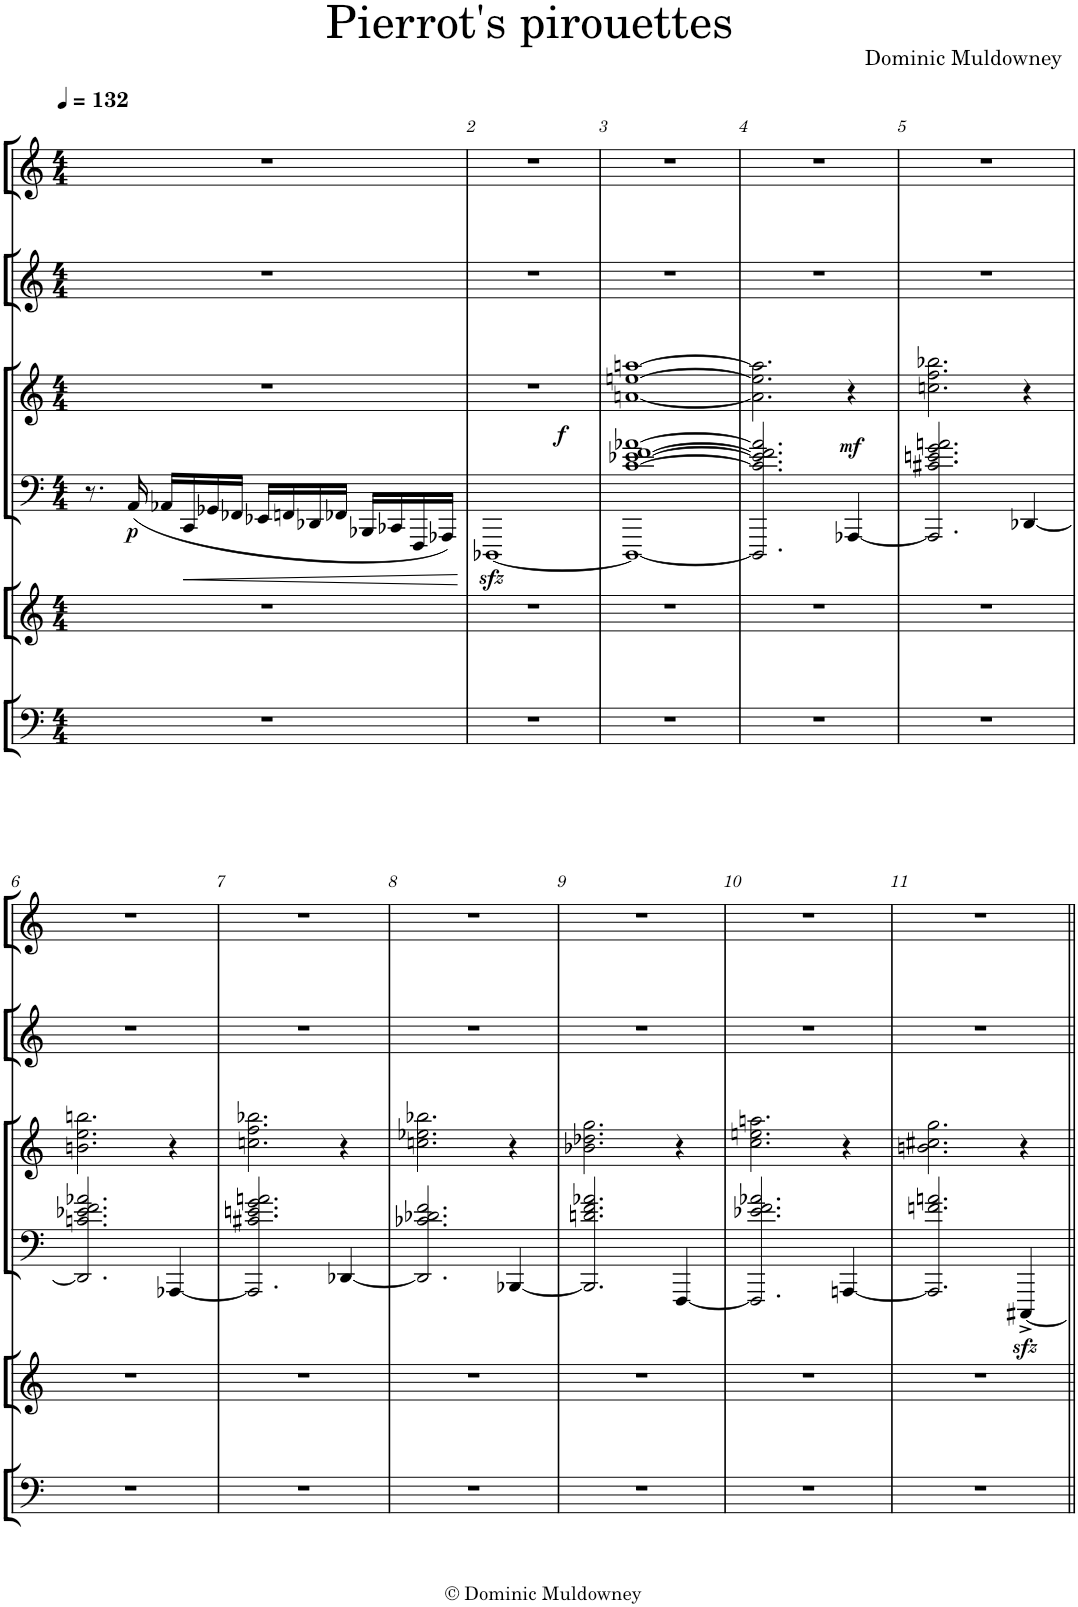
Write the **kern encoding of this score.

**kern	**kern	**kern	**dynam	**kern	**dynam	**kern	**kern
*part6	*part5	*part4	*part4	*part3	*part3	*part2	*part1
*staff6	*staff5	*staff4	*staff4	*staff3	*staff3	*staff2	*staff1
*I"VC	*I"VLN	*I"LH	*	*I"RH	*	*I"clt l	*I"flt
*clefF4	*clefG2	*clefF4	*	*clefG2	*	*clefG2	*clefG2
*k[]	*k[]	*k[]	*	*k[]	*	*k[]	*k[]
*M4/4	*M4/4	*M4/4	*	*M4/4	*	*M4/4	*M4/4
*MM132	*MM132	*MM132	*	*MM132	*	*MM132	*MM132
=1	=1	=1	=1	=1	=1	=1	=1
1r	1r	8.r	.	1r	.	1r	1r
!	!	!	!LO:DY:b	!	!	!	!
.	.	(16AA/	p	.	.	.	.
.	.	16AA-X/LL	.	.	.	.	.
!	!	!	!LO:HP:b	!	!	!	!
.	.	16CC/	<	.	.	.	.
.	.	16GG-X/	.	.	.	.	.
.	.	16FF-X/JJ	.	.	.	.	.
.	.	16EE-X/LL	.	.	.	.	.
.	.	16FFn/	.	.	.	.	.
.	.	16DD-X/	.	.	.	.	.
.	.	16FF-X/JJ	.	.	.	.	.
.	.	16BBB-X/LL	.	.	.	.	.
.	.	16CC-X/	.	.	.	.	.
.	.	16FFF/	.	.	.	.	.
.	.	16AAA-X/JJ)	.	.	.	.	.
.	.	.	[	.	.	.	.
=2	=2	=2	=2	=2	=2	=2	=2
!	!	!	!	!	!LO:DY:b	!	!
1r	1r	[<1DDD-Xzz<	.	1r	f	1r	1r
=3	=3	=3	=3	=3	=3	=3	=3
*	*	*^	*	*	*	*	*
1r	1r	[1c [1e-X [1f [1a-X	1DDD-_	.	[1an [1een [1aan	.	1r	1r
*	*	*v	*v	*	*	*	*	*
=4	=4	=4	=4	=4	=4	=4	=4
1r	1r	2.DDD-/] 2.c/] 2.e-/] 2.f/] 2.a-/]	.	2.a\] 2.ee\] 2.aa\]	.	1r	1r
!	!	!	!LO:DY:a	!	!	!	!
.	.	[4AAA-X/	mf	4r	.	.	.
=5	=5	=5	=5	=5	=5	=5	=5
1r	1r	2.AAA-/] 2.c#X/ 2.en/ 2.g/ 2.an/	.	2.ccn\ 2.ff\ 2.bb-X\	.	1r	1r
.	.	[4DD-X/	.	4r	.	.	.
!!LO:LB:g=z
=6	=6	=6	=6	=6	=6	=6	=6
1r	1r	2.DD-/] 2.cn/ 2.e-X/ 2.f/ 2.a-X/	.	2.bn\ 2.ee\ 2.bbn\	.	1r	1r
.	.	[4AAA-X/	.	4r	.	.	.
=7	=7	=7	=7	=7	=7	=7	=7
1r	1r	2.AAA-/] 2.c#X/ 2.en/ 2.g/ 2.an/	.	2.ccn\ 2.ff\ 2.bb-X\	.	1r	1r
.	.	[4DD-X/	.	4r	.	.	.
=8	=8	=8	=8	=8	=8	=8	=8
1r	1r	2.DD-/] 2.c-X/ 2.d-X/ 2.f/	.	2.ccn\ 2.ee-X\ 2.bb-X\	.	1r	1r
.	.	[4BBB-X/	.	4r	.	.	.
=9	=9	=9	=9	=9	=9	=9	=9
1r	1r	2.BBB-/] 2.dn/ 2.f/ 2.a-X/	.	2.b-X\ 2.dd-X\ 2.gg\	.	1r	1r
.	.	[4FFF/	.	4r	.	.	.
=10	=10	=10	=10	=10	=10	=10	=10
1r	1r	2.FFF/] 2.e-X/ 2.f/ 2.a-X/	.	2.cc\ 2.een\ 2.aan\	.	1r	1r
.	.	[4AAAn/	.	4r	.	.	.
=11	=11	=11	=11	=11	=11	=11	=11
1r	1r	2.AAA/] 2.fn/ 2.an/	.	2.bn\ 2.cc#X\ 2.gg\	.	1r	1r
.	.	[4CCC#Xzz<^/	.	4r	.	.	.
=||	=||	=||	=||	=||	=||	=||	=||
*-	*-	*-	*-	*-	*-	*-	*-
